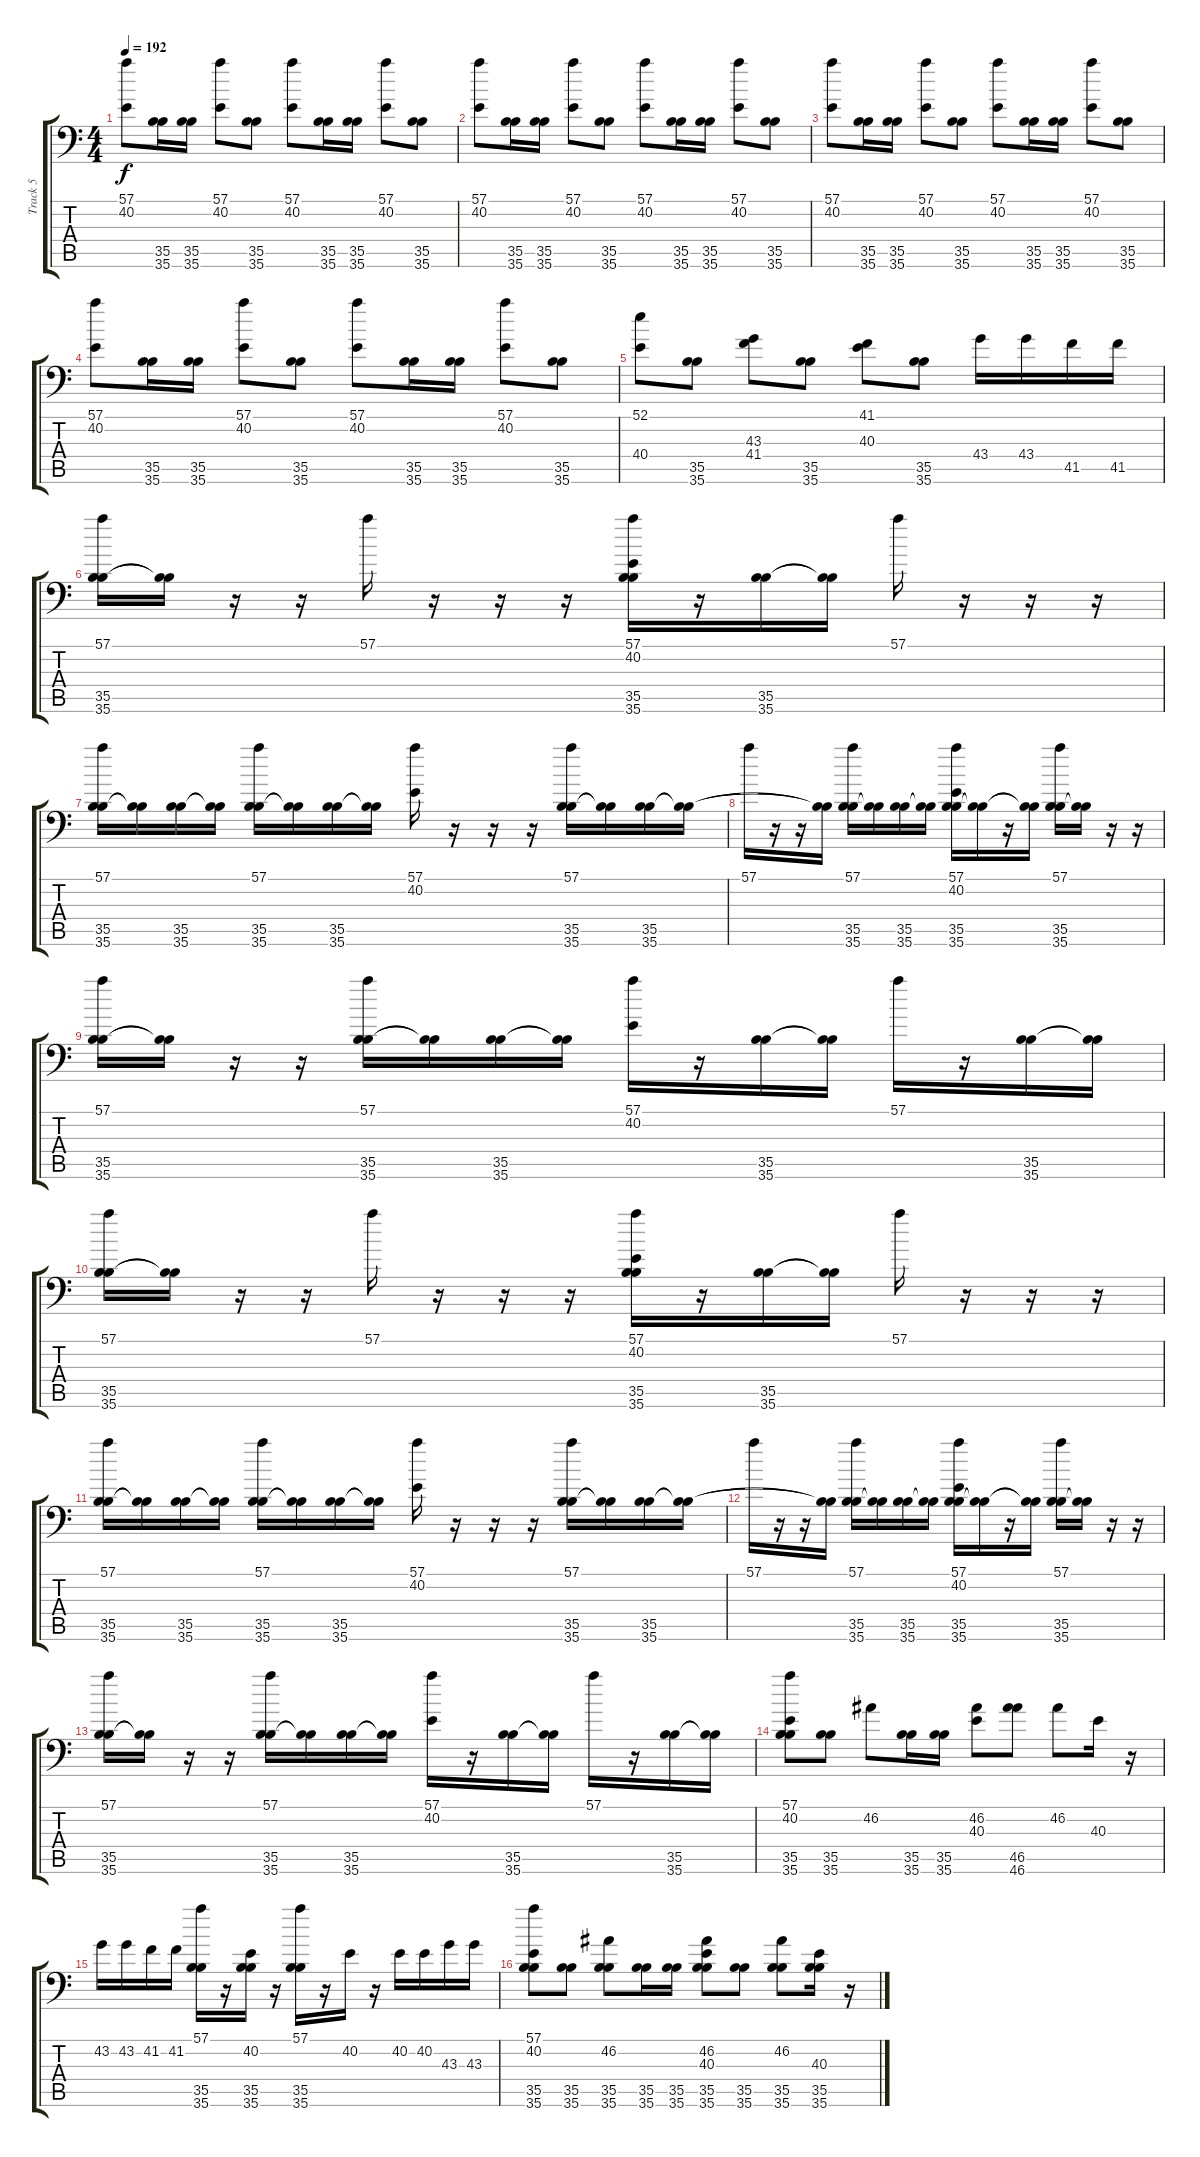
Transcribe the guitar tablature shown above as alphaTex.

\track ("Track 5" "Track 5") {instrument acousticgrandpiano}
\staff {score tabs}
\tuning (C-1 C-1 C-1 C-1 C-1 C-1) {hide}
\ts (4 4)
\tempo 192
\clef f4
\ks c
(57.1 40.2).8{dy f} (35.5 35.6).16 (35.5 35.6).16 (57.1 40.2).8 (35.5 35.6).8 (57.1 40.2).8 (35.5 35.6).16 (35.5 35.6).16 (57.1 40.2).8 (35.5 35.6).8 |
(57.1 40.2).8 (35.5 35.6).16 (35.5 35.6).16 (57.1 40.2).8 (35.5 35.6).8 (57.1 40.2).8 (35.5 35.6).16 (35.5 35.6).16 (57.1 40.2).8 (35.5 35.6).8 |
(57.1 40.2).8 (35.5 35.6).16 (35.5 35.6).16 (57.1 40.2).8 (35.5 35.6).8 (57.1 40.2).8 (35.5 35.6).16 (35.5 35.6).16 (57.1 40.2).8 (35.5 35.6).8 |
(57.1 40.2).8 (35.5 35.6).16 (35.5 35.6).16 (57.1 40.2).8 (35.5 35.6).8 (57.1 40.2).8 (35.5 35.6).16 (35.5 35.6).16 (57.1 40.2).8 (35.5 35.6).8 |
(52.1 40.4).8 (35.5 35.6).8 (43.3 41.4).8 (35.5 35.6).8 (41.1 40.3).8 (35.5 35.6).8 43.4.16 43.4.16 41.5.16 41.5.16 |
(57.1 35.5 35.6).16 (35.5{t} 35.6{t}).16 r.16 r.16 57.1.16 r.16 r.16 r.16 (57.1 40.2 35.5 35.6).16 r.16 (35.5 35.6).16 (35.5{t} 35.6{t}).16 57.1.16 r.16 r.16 r.16 |
(57.1 35.5 35.6).16 (35.5{t} 35.6{t}).16 (35.5 35.6).16 (35.5{t} 35.6{t}).16 (57.1 35.5 35.6).16 (35.5{t} 35.6{t}).16 (35.5 35.6).16 (35.5{t} 35.6{t}).16 (57.1 40.2).16 r.16 r.16 r.16 (57.1 35.5 35.6).16 (35.5{t} 35.6{t}).16 (35.5 35.6).16 (35.5{t} 35.6{t}).16 |
57.1.16 r.16 r.16 (35.5{t} 35.6{t}).16 (57.1 35.5 35.6).16 (35.5{t} 35.6{t}).16 (35.5 35.6).16 (35.5{t} 35.6{t}).16 (57.1 40.2 35.5 35.6).16 (35.5{t} 35.6{t}).16 r.16 (35.5{t} 35.6{t}).16 (57.1 35.5 35.6).16 (35.5{t} 35.6{t}).16 r.16 r.16 |
(57.1 35.5 35.6).16 (35.5{t} 35.6{t}).16 r.16 r.16 (57.1 35.5 35.6).16 (35.5{t} 35.6{t}).16 (35.5 35.6).16 (35.5{t} 35.6{t}).16 (57.1 40.2).16 r.16 (35.5 35.6).16 (35.5{t} 35.6{t}).16 57.1.16 r.16 (35.5 35.6).16 (35.5{t} 35.6{t}).16 |
(57.1 35.5 35.6).16 (35.5{t} 35.6{t}).16 r.16 r.16 57.1.16 r.16 r.16 r.16 (57.1 40.2 35.5 35.6).16 r.16 (35.5 35.6).16 (35.5{t} 35.6{t}).16 57.1.16 r.16 r.16 r.16 |
(57.1 35.5 35.6).16 (35.5{t} 35.6{t}).16 (35.5 35.6).16 (35.5{t} 35.6{t}).16 (57.1 35.5 35.6).16 (35.5{t} 35.6{t}).16 (35.5 35.6).16 (35.5{t} 35.6{t}).16 (57.1 40.2).16 r.16 r.16 r.16 (57.1 35.5 35.6).16 (35.5{t} 35.6{t}).16 (35.5 35.6).16 (35.5{t} 35.6{t}).16 |
57.1.16 r.16 r.16 (35.5{t} 35.6{t}).16 (57.1 35.5 35.6).16 (35.5{t} 35.6{t}).16 (35.5 35.6).16 (35.5{t} 35.6{t}).16 (57.1 40.2 35.5 35.6).16 (35.5{t} 35.6{t}).16 r.16 (35.5{t} 35.6{t}).16 (57.1 35.5 35.6).16 (35.5{t} 35.6{t}).16 r.16 r.16 |
(57.1 35.5 35.6).16 (35.5{t} 35.6{t}).16 r.16 r.16 (57.1 35.5 35.6).16 (35.5{t} 35.6{t}).16 (35.5 35.6).16 (35.5{t} 35.6{t}).16 (57.1 40.2).16 r.16 (35.5 35.6).16 (35.5{t} 35.6{t}).16 57.1.16 r.16 (35.5 35.6).16 (35.5{t} 35.6{t}).16 |
(57.1 40.2 35.5 35.6).8 (35.5 35.6).8 46.2.8 (35.5 35.6).16 (35.5 35.6).16 (46.2 40.3).8 (46.5 46.6).8 46.2.8 40.3.16 r.16 |
43.2.16 43.2.16 41.2.16 41.2.16 (57.1 35.5 35.6).16 r.16 (40.2 35.5 35.6).16 r.16 (57.1 35.5 35.6).16 r.16 40.2.16 r.16 40.2.16 40.2.16 43.3.16 43.3.16 |
(57.1 40.2 35.5 35.6).8 (35.5 35.6).8 (46.2 35.5 35.6).8 (35.5 35.6).16 (35.5 35.6).16 (46.2 40.3 35.5 35.6).8 (35.5 35.6).8 (46.2 35.5 35.6).8 (40.3 35.5 35.6).16 r.16
